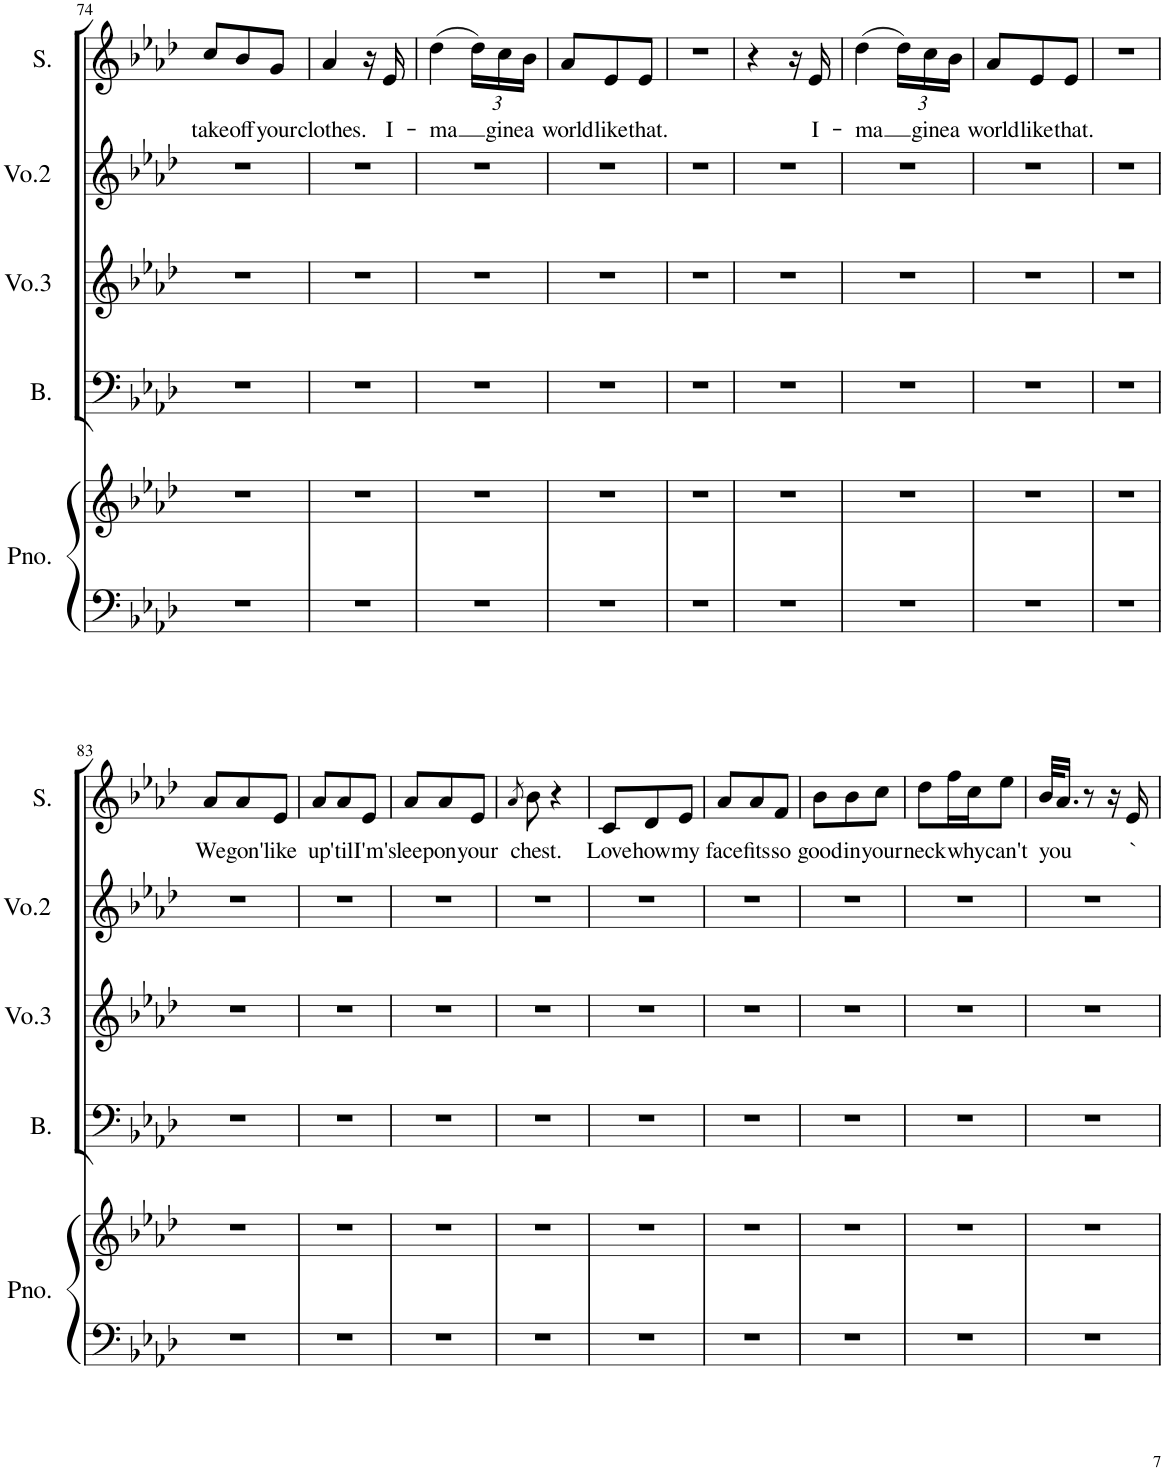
**kern	**kern	**kern	**kern	**kern	**kern	**text
*part5	*part5	*part4	*part3	*part2	*part1	*part1
*staff6	*staff5	*staff4	*staff3	*staff2	*staff1	*staff1
*I"Piano	*	*I"Bass	*I"Voice 3	*I"Voice 2	*I"Solo	*
*I'Pno.	*	*I'B.	*I'Vo.3	*I'Vo.2	*I'S.	*
!!LO:PB:g=z
*clefF4	*clefG2	*clefF4	*clefG2	*clefG2	*clefG2	*
*	*	*Trd7c12	*	*	*	*
*k[b-e-a-d-]	*k[b-e-a-d-]	*k[b-e-a-d-]	*k[b-e-a-d-]	*k[b-e-a-d-]	*k[b-e-a-d-]	*
*M3/8	*M3/8	*M3/8	*M3/8	*M3/8	*M3/8	*
=74	=74	=74	=74	=74	=74	=74
!	!	!	!	!	!	!LO:LY:b
4.r	4.r	4.r	4.r	4.r	8cc/L	take
!	!	!	!	!	!	!LO:LY:b
.	.	.	.	.	8b-/	off
!	!	!	!	!	!	!LO:LY:b
.	.	.	.	.	8g/J	your
=75	=75	=75	=75	=75	=75	=75
!	!	!	!	!	!	!LO:LY:b
4.r	4.r	4.r	4.r	4.r	4a-/	clothes.
.	.	.	.	.	16r	.
!	!	!	!	!	!	!LO:LY:b
.	.	.	.	.	16e-/	I-
=76	=76	=76	=76	=76	=76	=76
!	!	!	!	!	!	!LO:LY:b
4.r	4.r	4.r	4.r	4.r	(4dd-\	-ma
*	*	*	*	*	*Xbrackettup	*
.	.	.	.	.	24dd-\LL)	.
!	!	!	!	!	!	!LO:LY:b
.	.	.	.	.	24cc\	gine
!	!	!	!	!	!	!LO:LY:b
.	.	.	.	.	24b-\JJ	a
=77	=77	=77	=77	=77	=77	=77
!	!	!	!	!	!	!LO:LY:b
4.r	4.r	4.r	4.r	4.r	8a-/L	world
!	!	!	!	!	!	!LO:LY:b
.	.	.	.	.	8e-/	like
!	!	!	!	!	!	!LO:LY:b
.	.	.	.	.	8e-/J	that.
=78	=78	=78	=78	=78	=78	=78
4.r	4.r	4.r	4.r	4.r	4.r	.
=79	=79	=79	=79	=79	=79	=79
4.r	4.r	4.r	4.r	4.r	4r	.
.	.	.	.	.	16r	.
!	!	!	!	!	!	!LO:LY:b
.	.	.	.	.	16e-/	I-
=80	=80	=80	=80	=80	=80	=80
!	!	!	!	!	!	!LO:LY:b
4.r	4.r	4.r	4.r	4.r	(4dd-\	-ma
.	.	.	.	.	24dd-\LL)	.
!	!	!	!	!	!	!LO:LY:b
.	.	.	.	.	24cc\	gine
!	!	!	!	!	!	!LO:LY:b
.	.	.	.	.	24b-\JJ	a
=81	=81	=81	=81	=81	=81	=81
!	!	!	!	!	!	!LO:LY:b
4.r	4.r	4.r	4.r	4.r	8a-/L	world
!	!	!	!	!	!	!LO:LY:b
.	.	.	.	.	8e-/	like
!	!	!	!	!	!	!LO:LY:b
.	.	.	.	.	8e-/J	that.
=82	=82	=82	=82	=82	=82	=82
4.r	4.r	4.r	4.r	4.r	4.r	.
!!LO:LB:g=z
=83	=83	=83	=83	=83	=83	=83
!	!	!	!	!	!	!LO:LY:b
4.r	4.r	4.r	4.r	4.r	8a-/L	We
!	!	!	!	!	!	!LO:LY:b
.	.	.	.	.	8a-/	gon'
!	!	!	!	!	!	!LO:LY:b
.	.	.	.	.	8e-/J	like
=84	=84	=84	=84	=84	=84	=84
!	!	!	!	!	!	!LO:LY:b
4.r	4.r	4.r	4.r	4.r	8a-/L	up
!	!	!	!	!	!	!LO:LY:b
.	.	.	.	.	8a-/	'til
!	!	!	!	!	!	!LO:LY:b
.	.	.	.	.	8e-/J	I'm
=85	=85	=85	=85	=85	=85	=85
!	!	!	!	!	!	!LO:LY:b
4.r	4.r	4.r	4.r	4.r	8a-/L	'sleep
!	!	!	!	!	!	!LO:LY:b
.	.	.	.	.	8a-/	on
!	!	!	!	!	!	!LO:LY:b
.	.	.	.	.	8e-/J	your
=86	=86	=86	=86	=86	=86	=86
.	.	.	.	.	8qa-/	.
!	!	!	!	!	!	!LO:LY:b
4.r	4.r	4.r	4.r	4.r	8b-\	chest.
.	.	.	.	.	4r	.
=87	=87	=87	=87	=87	=87	=87
!	!	!	!	!	!	!LO:LY:b
4.r	4.r	4.r	4.r	4.r	8c/L	Love
!	!	!	!	!	!	!LO:LY:b
.	.	.	.	.	8d-/	how
!	!	!	!	!	!	!LO:LY:b
.	.	.	.	.	8e-/J	my
=88	=88	=88	=88	=88	=88	=88
!	!	!	!	!	!	!LO:LY:b
4.r	4.r	4.r	4.r	4.r	8a-/L	face
!	!	!	!	!	!	!LO:LY:b
.	.	.	.	.	8a-/	fits
!	!	!	!	!	!	!LO:LY:b
.	.	.	.	.	8f/J	so
=89	=89	=89	=89	=89	=89	=89
!	!	!	!	!	!	!LO:LY:b
4.r	4.r	4.r	4.r	4.r	8b-\L	good
!	!	!	!	!	!	!LO:LY:b
.	.	.	.	.	8b-\	in
!	!	!	!	!	!	!LO:LY:b
.	.	.	.	.	8cc\J	your
=90	=90	=90	=90	=90	=90	=90
!	!	!	!	!	!	!LO:LY:b
4.r	4.r	4.r	4.r	4.r	8dd-\L	neck
!	!	!	!	!	!	!LO:LY:b
.	.	.	.	.	16ff\L	why
.	.	.	.	.	16cc\J	.
!	!	!	!	!	!	!LO:LY:b
.	.	.	.	.	8ee-\J	can't
=91	=91	=91	=91	=91	=91	=91
!	!	!	!	!	!	!LO:LY:b
4.r	4.r	4.r	4.r	4.r	32b-/KLL	you
.	.	.	.	.	16.a-/JJ	.
.	.	.	.	.	8r	.
.	.	.	.	.	16r	.
!	!	!	!	!	!	!LO:LY:b
.	.	.	.	.	16e-/	`
=	=	=	=	=	=	=
*-	*-	*-	*-	*-	*-	*-
